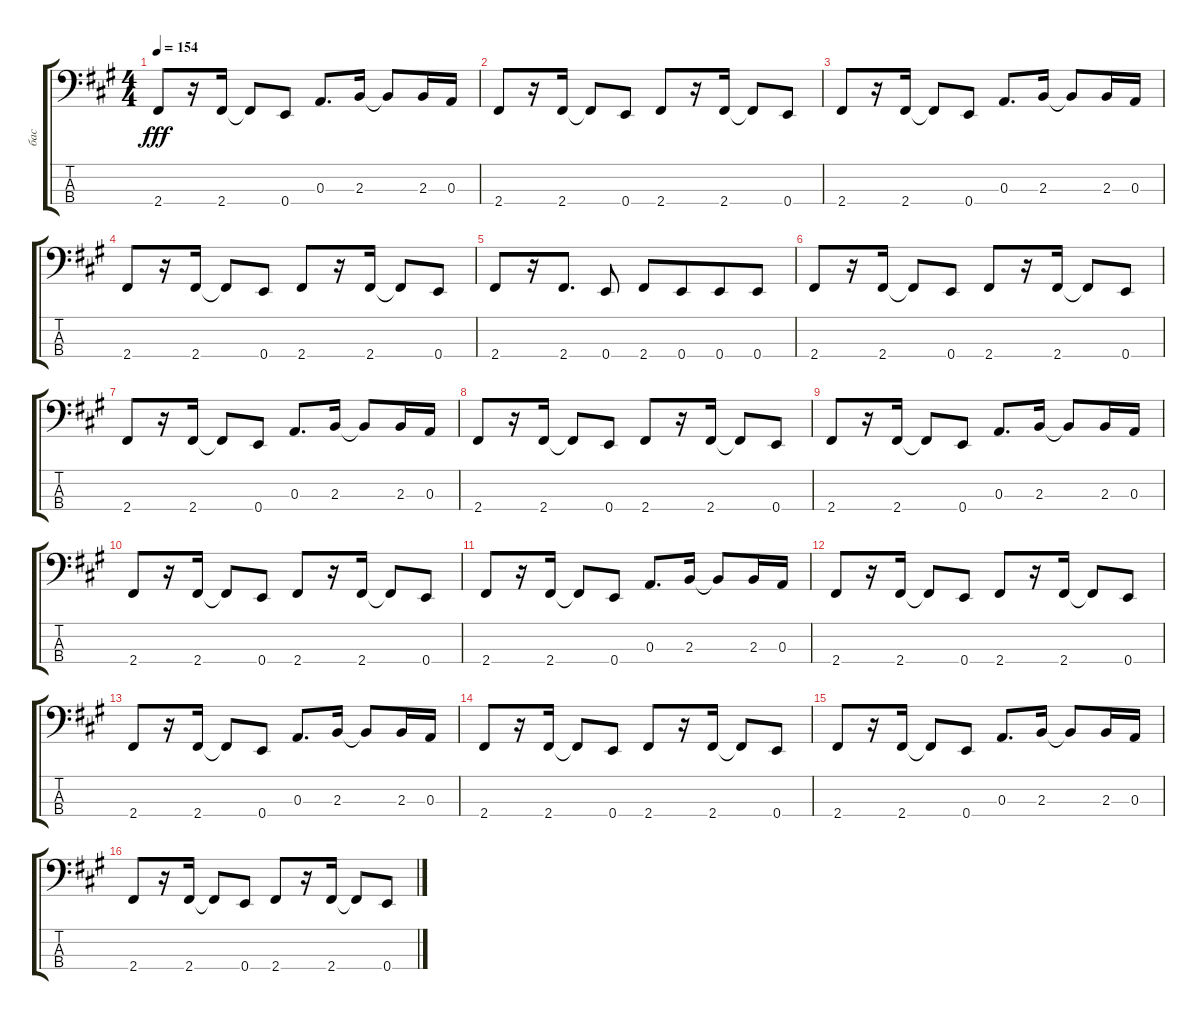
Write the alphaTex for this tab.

\track ("бас" "бас") {instrument electricbassfinger}
\staff {score tabs}
\tuning (G2 D2 A1 E1) {hide}
\ts (4 4)
\tempo 154
\clef f4
\ks f#minor
2.4.8{dy fff} r.16 2.4.16 2.4{t}.8 0.4.8 0.3.8{d} 2.3.16 2.3{t}.8 2.3.16 0.3.16 |
2.4.8 r.16 2.4.16 2.4{t}.8 0.4.8 2.4.8 r.16 2.4.16 2.4{t}.8 0.4.8 |
2.4.8 r.16 2.4.16 2.4{t}.8 0.4.8 0.3.8{d} 2.3.16 2.3{t}.8 2.3.16 0.3.16 |
2.4.8 r.16 2.4.16 2.4{t}.8 0.4.8 2.4.8 r.16 2.4.16 2.4{t}.8 0.4.8 |
2.4.8 r.16 2.4.8{d} 0.4.8 2.4.8 0.4.8{beam merge} 0.4.8 0.4.8 |
2.4.8 r.16 2.4.16 2.4{t}.8 0.4.8 2.4.8 r.16 2.4.16 2.4{t}.8 0.4.8 |
2.4.8 r.16 2.4.16 2.4{t}.8 0.4.8 0.3.8{d} 2.3.16 2.3{t}.8 2.3.16 0.3.16 |
2.4.8 r.16 2.4.16 2.4{t}.8 0.4.8 2.4.8 r.16 2.4.16 2.4{t}.8 0.4.8 |
2.4.8 r.16 2.4.16 2.4{t}.8 0.4.8 0.3.8{d} 2.3.16 2.3{t}.8 2.3.16 0.3.16 |
2.4.8 r.16 2.4.16 2.4{t}.8 0.4.8 2.4.8 r.16 2.4.16 2.4{t}.8 0.4.8 |
2.4.8 r.16 2.4.16 2.4{t}.8 0.4.8 0.3.8{d} 2.3.16 2.3{t}.8 2.3.16 0.3.16 |
2.4.8 r.16 2.4.16 2.4{t}.8 0.4.8 2.4.8 r.16 2.4.16 2.4{t}.8 0.4.8 |
2.4.8 r.16 2.4.16 2.4{t}.8 0.4.8 0.3.8{d} 2.3.16 2.3{t}.8 2.3.16 0.3.16 |
2.4.8 r.16 2.4.16 2.4{t}.8 0.4.8 2.4.8 r.16 2.4.16 2.4{t}.8 0.4.8 |
2.4.8 r.16 2.4.16 2.4{t}.8 0.4.8 0.3.8{d} 2.3.16 2.3{t}.8 2.3.16 0.3.16 |
2.4.8 r.16 2.4.16 2.4{t}.8 0.4.8 2.4.8 r.16 2.4.16 2.4{t}.8 0.4.8
